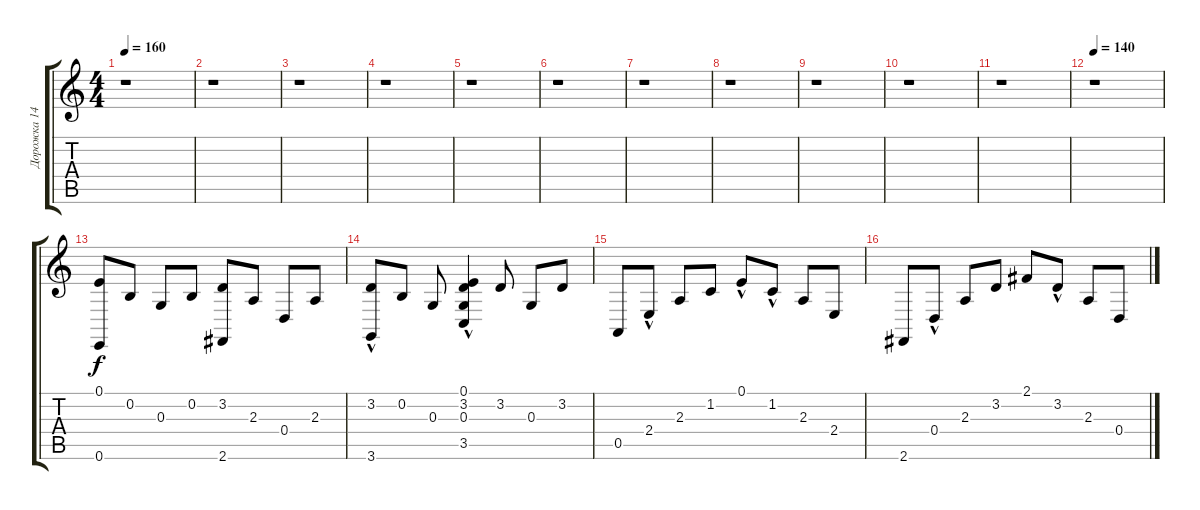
\track ("Дорожка 14" "Дорожка 14") {instrument flute}
\staff {score tabs}
\tuning (E4 B3 G3 D3 A2 E2) {hide}
\ts (4 4)
\tempo 160
\clef g2
\ks c
r.1{dy f} |
r.1 |
r.1 |
r.1 |
r.1 |
r.1 |
r.1 |
r.1 |
r.1 |
r.1 |
r.1 |
\tempo 140
r.1 |
(0.1 0.6).8 0.2.8 0.3.8 0.2.8 (3.2 2.6).8 2.3.8 0.4.8 2.3.8 |
(3.2{hac} 3.6{hac}).8 0.2.8 0.3.8 (0.1 3.2 0.3{hac} 3.5).4 3.2.8 0.3.8 3.2.8 |
0.5.8 2.4{hac}.8 2.3.8 1.2.8 0.1{hac}.8 1.2{hac}.8 2.3.8 2.4.8 |
2.6.8 0.4{hac}.8 2.3.8 3.2.8 2.1.8 3.2{hac}.8 2.3.8 0.4.8
